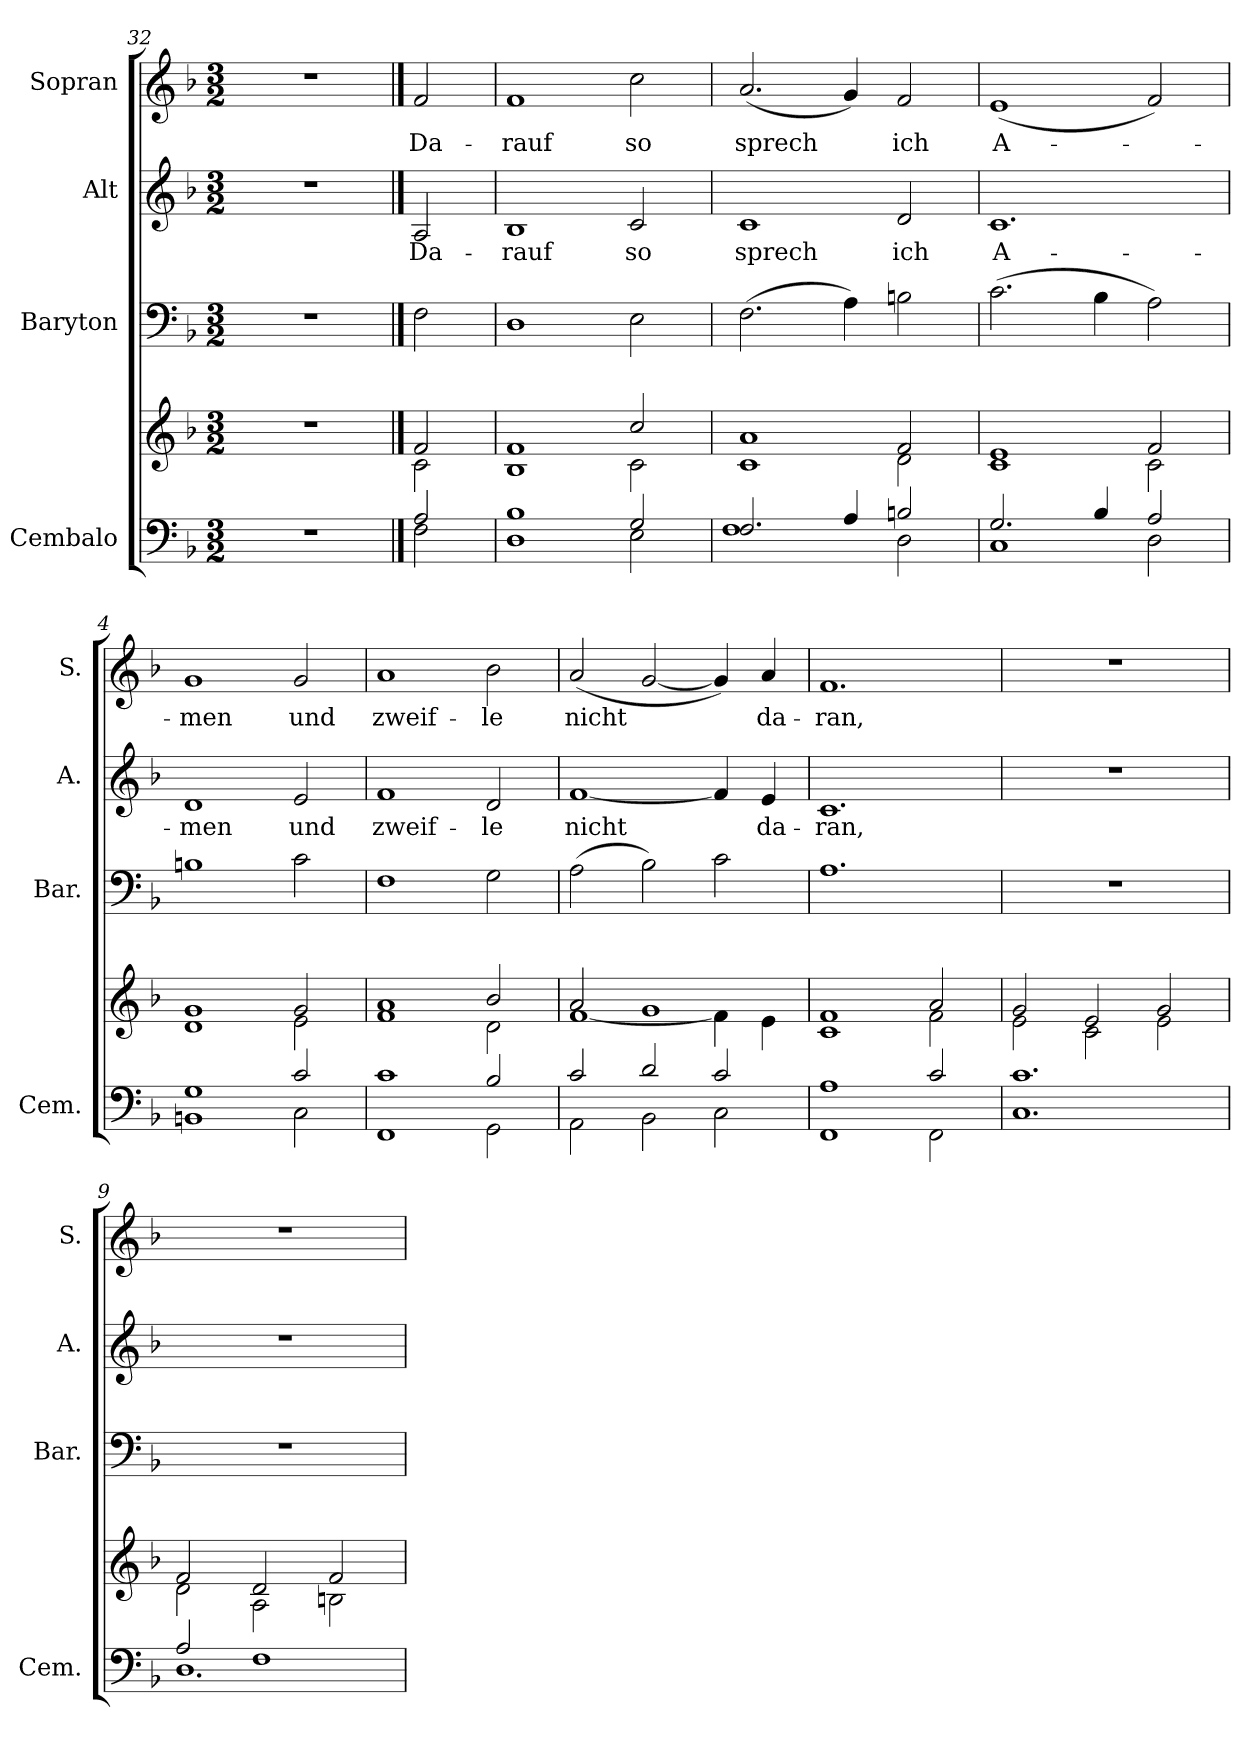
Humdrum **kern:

**kern	**kern	**kern	**kern	**text	**kern	**text
*part4	*part4	*part3	*part2	*part2	*part1	*part1
*staff5	*staff4	*staff3	*staff2	*staff2	*staff1	*staff1
*I"Cembalo	*	*I"Baryton	*I"Alt	*	*I"Sopran	*
*I'Cem.	*	*I'Bar.	*I'A.	*	*I'S.	*
*clefF4	*clefG2	*clefF4	*clefG2	*	*clefG2	*
*k[b-]	*k[b-]	*k[b-]	*k[b-]	*	*k[b-]	*
*M3/2	*M3/2	*M3/2	*M3/2	*	*M3/2	*
=32	=32	=32	=32	=32	=32	=32
1.r	1.r	1.r	1.r	.	1.r	.
!!LO:PB:g=z
==	==	==	==	==	==	==
*	*	*	*	*	*MM240	*
*^	*^	*	*	*	*	*
!	!	!	!	!	!	!LO:LY:b	!	!LO:LY:b
2A/	2F\	2f/	2c\	2F\	2A/	Da-	2f/	Da-
=1	=1	=1	=1	=1	=1	=1	=1	=1
!	!	!	!	!	!	!LO:LY:b	!	!LO:LY:b
1B-	1D	1f	1B-	1D	1B-	-rauf	1f	-rauf
!	!	!	!	!	!	!LO:LY:b	!	!LO:LY:b
2G/	2E\	2cc/	2c\	2E\	2c/	so	2cc\	so
=2	=2	=2	=2	=2	=2	=2	=2	=2
!	!	!	!	!	!	!LO:LY:b	!	!LO:LY:b
2.F/	1F	1a	1c	(2.F\	1c	sprech	(2.a/	sprech
4A/	.	.	.	4A\)	.	.	4g/)	.
!	!	!	!	!	!	!LO:LY:b	!	!LO:LY:b
2Bn/	2D\	2f/	2d\	2Bn\	2d/	ich	2f/	ich
=3	=3	=3	=3	=3	=3	=3	=3	=3
!	!	!	!	!	!	!LO:LY:b	!	!LO:LY:b
2.G/	1C	1e	1c	(2.c\	1.c	A-	(1e	A-
4B-/	.	.	.	4B-\	.	.	.	.
2A/	2D\	2f/	2c\	2A\)	.	.	2f/)	.
=4	=4	=4	=4	=4	=4	=4	=4	=4
!	!	!	!	!	!	!LO:LY:b	!	!LO:LY:b
1G	1BBn	1g	1d	1Bn	1d	-men	1g	-men
!	!	!	!	!	!	!LO:LY:b	!	!LO:LY:b
2c/	2C\	2g/	2e\	2c\	2e/	und	2g/	und
=5	=5	=5	=5	=5	=5	=5	=5	=5
!	!	!	!	!	!	!LO:LY:b	!	!LO:LY:b
1c	1FF	1a	1f	1F	1f	zweif-	1a	zweif-
!	!	!	!	!	!	!LO:LY:b	!	!LO:LY:b
2B-/	2GG\	2b-/	2d\	2G\	2d/	-le	2b-\	-le
=6	=6	=6	=6	=6	=6	=6	=6	=6
!	!	!	!	!	!	!LO:LY:b	!	!LO:LY:b
2c/	2AA\	2a/	[1f	(2A\	[1f	nicht	(2a/	nicht
2d/	2BB-\	1g	.	2B-\)	.	.	[2g/	.
2c/	2C\	.	4f\]	2c\	4f/]	.	4g/])	.
!	!	!	!	!	!	!LO:LY:b	!	!LO:LY:b
.	.	.	4e\	.	4e/	da-	4a/	da-
=7	=7	=7	=7	=7	=7	=7	=7	=7
!	!	!	!	!	!	!LO:LY:b	!	!LO:LY:b
1A	1FF	1f	1c	1.A	1.c	-ran,	1.f	-ran,
2c/	2FF\	2a/	2f\	.	.	.	.	.
!!LO:LB:g=z
=8	=8	=8	=8	=8	=8	=8	=8	=8
1.c	1.C	2g/	2e\	1.r	1.r	.	1.r	.
.	.	2e/	2c\	.	.	.	.	.
.	.	2g/	2e\	.	.	.	.	.
=9	=9	=9	=9	=9	=9	=9	=9	=9
2A/	1.D	2f/	2d\	1.r	1.r	.	1.r	.
1F	.	2d/	2A\	.	.	.	.	.
.	.	2f/	2Bn\	.	.	.	.	.
*v	*v	*	*	*	*	*	*	*
*	*v	*v	*	*	*	*	*
=	=	=	=	=	=	=
*-	*-	*-	*-	*-	*-	*-
